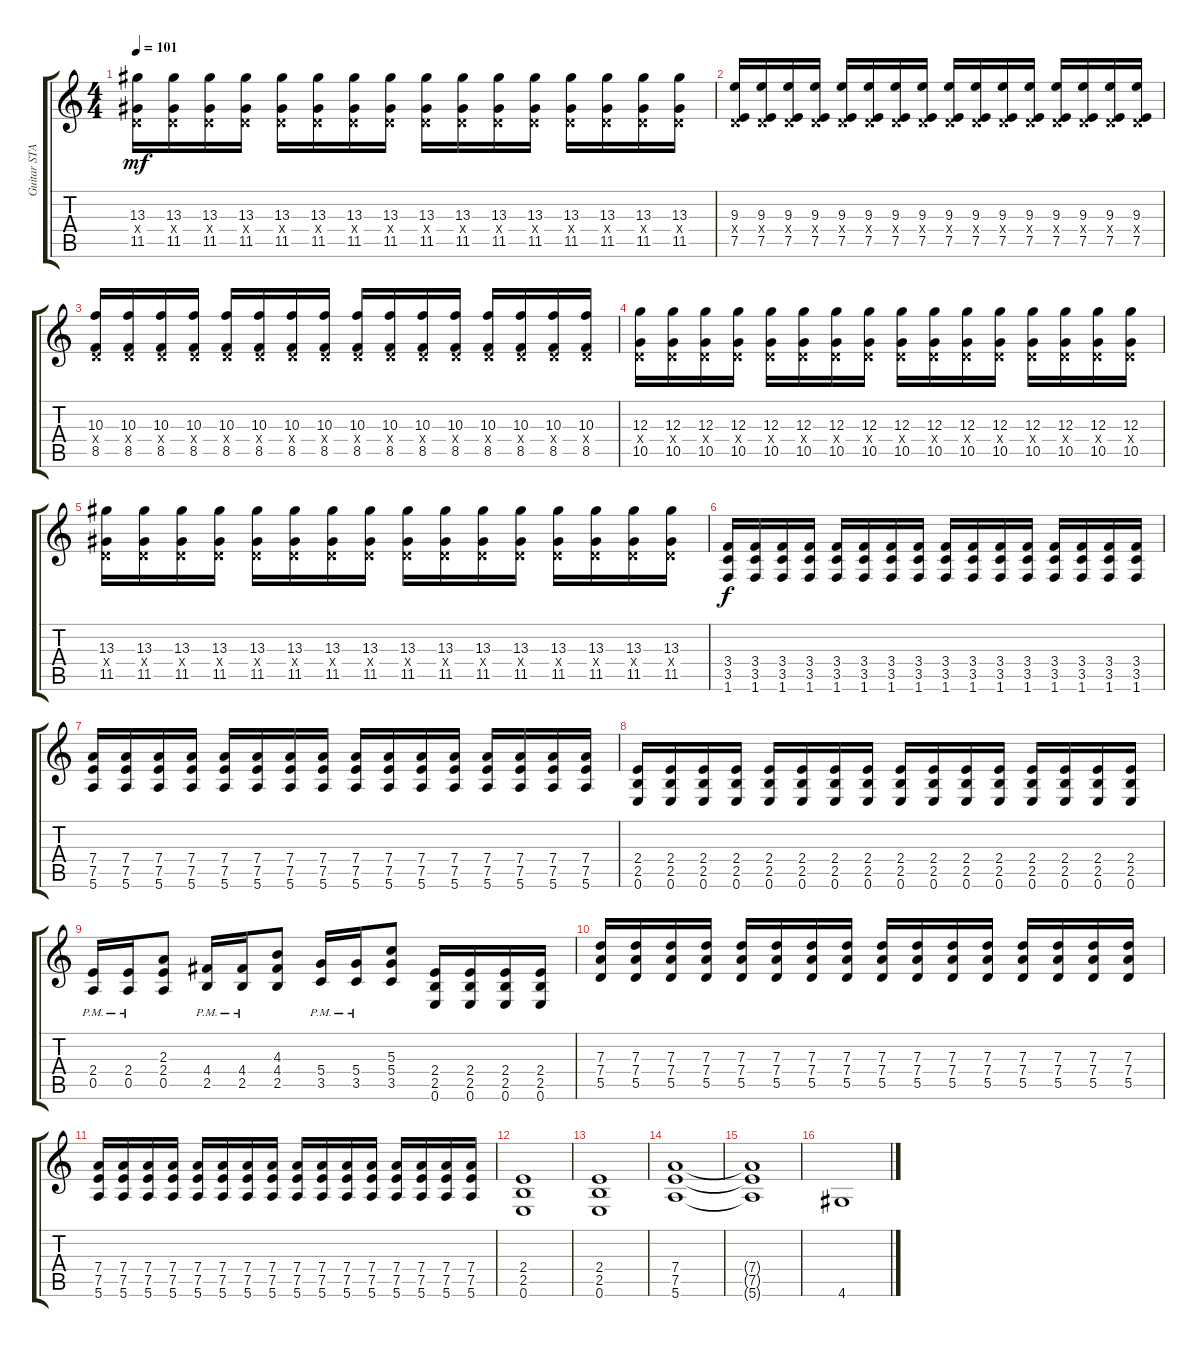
\track ("Guitar STANDARD THREE" "Guitar STA") {instrument distortionguitar}
\staff {score tabs}
\tuning (E4 B3 G3 D3 A2 E2) {hide}
\ts (4 4)
\tempo 101
\clef g2
\ks c
(13.3 0.4{x} 11.5).16{dy mf} (13.3 0.4{x} 11.5).16 (13.3 0.4{x} 11.5).16 (13.3 0.4{x} 11.5).16 (13.3 0.4{x} 11.5).16 (13.3 0.4{x} 11.5).16 (13.3 0.4{x} 11.5).16 (13.3 0.4{x} 11.5).16 (13.3 0.4{x} 11.5).16 (13.3 0.4{x} 11.5).16 (13.3 0.4{x} 11.5).16 (13.3 0.4{x} 11.5).16 (13.3 0.4{x} 11.5).16 (13.3 0.4{x} 11.5).16 (13.3 0.4{x} 11.5).16 (13.3 0.4{x} 11.5).16 |
(9.3 0.4{x} 7.5).16 (9.3 0.4{x} 7.5).16 (9.3 0.4{x} 7.5).16 (9.3 0.4{x} 7.5).16 (9.3 0.4{x} 7.5).16 (9.3 0.4{x} 7.5).16 (9.3 0.4{x} 7.5).16 (9.3 0.4{x} 7.5).16 (9.3 0.4{x} 7.5).16 (9.3 0.4{x} 7.5).16 (9.3 0.4{x} 7.5).16 (9.3 0.4{x} 7.5).16 (9.3 0.4{x} 7.5).16 (9.3 0.4{x} 7.5).16 (9.3 0.4{x} 7.5).16 (9.3 0.4{x} 7.5).16 |
(10.3 0.4{x} 8.5).16 (10.3 0.4{x} 8.5).16 (10.3 0.4{x} 8.5).16 (10.3 0.4{x} 8.5).16 (10.3 0.4{x} 8.5).16 (10.3 0.4{x} 8.5).16 (10.3 0.4{x} 8.5).16 (10.3 0.4{x} 8.5).16 (10.3 0.4{x} 8.5).16 (10.3 0.4{x} 8.5).16 (10.3 0.4{x} 8.5).16 (10.3 0.4{x} 8.5).16 (10.3 0.4{x} 8.5).16 (10.3 0.4{x} 8.5).16 (10.3 0.4{x} 8.5).16 (10.3 0.4{x} 8.5).16 |
(12.3 0.4{x} 10.5).16 (12.3 0.4{x} 10.5).16 (12.3 0.4{x} 10.5).16 (12.3 0.4{x} 10.5).16 (12.3 0.4{x} 10.5).16 (12.3 0.4{x} 10.5).16 (12.3 0.4{x} 10.5).16 (12.3 0.4{x} 10.5).16 (12.3 0.4{x} 10.5).16 (12.3 0.4{x} 10.5).16 (12.3 0.4{x} 10.5).16 (12.3 0.4{x} 10.5).16 (12.3 0.4{x} 10.5).16 (12.3 0.4{x} 10.5).16 (12.3 0.4{x} 10.5).16 (12.3 0.4{x} 10.5).16 |
(13.3 0.4{x} 11.5).16 (13.3 0.4{x} 11.5).16 (13.3 0.4{x} 11.5).16 (13.3 0.4{x} 11.5).16 (13.3 0.4{x} 11.5).16 (13.3 0.4{x} 11.5).16 (13.3 0.4{x} 11.5).16 (13.3 0.4{x} 11.5).16 (13.3 0.4{x} 11.5).16 (13.3 0.4{x} 11.5).16 (13.3 0.4{x} 11.5).16 (13.3 0.4{x} 11.5).16 (13.3 0.4{x} 11.5).16 (13.3 0.4{x} 11.5).16 (13.3 0.4{x} 11.5).16 (13.3 0.4{x} 11.5).16 |
(3.4 3.5 1.6).16{dy f} (3.4 3.5 1.6).16 (3.4 3.5 1.6).16 (3.4 3.5 1.6).16 (3.4 3.5 1.6).16 (3.4 3.5 1.6).16 (3.4 3.5 1.6).16 (3.4 3.5 1.6).16 (3.4 3.5 1.6).16 (3.4 3.5 1.6).16 (3.4 3.5 1.6).16 (3.4 3.5 1.6).16 (3.4 3.5 1.6).16 (3.4 3.5 1.6).16 (3.4 3.5 1.6).16 (3.4 3.5 1.6).16 |
(7.4 7.5 5.6).16 (7.4 7.5 5.6).16 (7.4 7.5 5.6).16 (7.4 7.5 5.6).16 (7.4 7.5 5.6).16 (7.4 7.5 5.6).16 (7.4 7.5 5.6).16 (7.4 7.5 5.6).16 (7.4 7.5 5.6).16 (7.4 7.5 5.6).16 (7.4 7.5 5.6).16 (7.4 7.5 5.6).16 (7.4 7.5 5.6).16 (7.4 7.5 5.6).16 (7.4 7.5 5.6).16 (7.4 7.5 5.6).16 |
(2.4 2.5 0.6).16 (2.4 2.5 0.6).16 (2.4 2.5 0.6).16 (2.4 2.5 0.6).16 (2.4 2.5 0.6).16 (2.4 2.5 0.6).16 (2.4 2.5 0.6).16 (2.4 2.5 0.6).16 (2.4 2.5 0.6).16 (2.4 2.5 0.6).16 (2.4 2.5 0.6).16 (2.4 2.5 0.6).16 (2.4 2.5 0.6).16 (2.4 2.5 0.6).16 (2.4 2.5 0.6).16 (2.4 2.5 0.6).16 |
(2.4{pm} 0.5{pm}).16 (2.4{pm} 0.5{pm}).16 (2.3 2.4 0.5).8 (4.4{pm} 2.5{pm}).16 (4.4{pm} 2.5{pm}).16 (4.3 4.4 2.5).8 (5.4{pm} 3.5{pm}).16 (5.4{pm} 3.5{pm}).16 (5.3 5.4 3.5).8 (2.4 2.5 0.6).16 (2.4 2.5 0.6).16 (2.4 2.5 0.6).16 (2.4 2.5 0.6).16 |
(7.3 7.4 5.5).16 (7.3 7.4 5.5).16 (7.3 7.4 5.5).16 (7.3 7.4 5.5).16 (7.3 7.4 5.5).16 (7.3 7.4 5.5).16 (7.3 7.4 5.5).16 (7.3 7.4 5.5).16 (7.3 7.4 5.5).16 (7.3 7.4 5.5).16 (7.3 7.4 5.5).16 (7.3 7.4 5.5).16 (7.3 7.4 5.5).16 (7.3 7.4 5.5).16 (7.3 7.4 5.5).16 (7.3 7.4 5.5).16 |
(7.4 7.5 5.6).16 (7.4 7.5 5.6).16 (7.4 7.5 5.6).16 (7.4 7.5 5.6).16 (7.4 7.5 5.6).16 (7.4 7.5 5.6).16 (7.4 7.5 5.6).16 (7.4 7.5 5.6).16 (7.4 7.5 5.6).16 (7.4 7.5 5.6).16 (7.4 7.5 5.6).16 (7.4 7.5 5.6).16 (7.4 7.5 5.6).16 (7.4 7.5 5.6).16 (7.4 7.5 5.6).16 (7.4 7.5 5.6).16 |
(2.4 2.5 0.6).1 |
(2.4 2.5 0.6).1 |
(7.4 7.5 5.6).1{volume 10 balance 8} |
(7.4{t} 7.5{t} 5.6{t}).1 |
4.6.1
